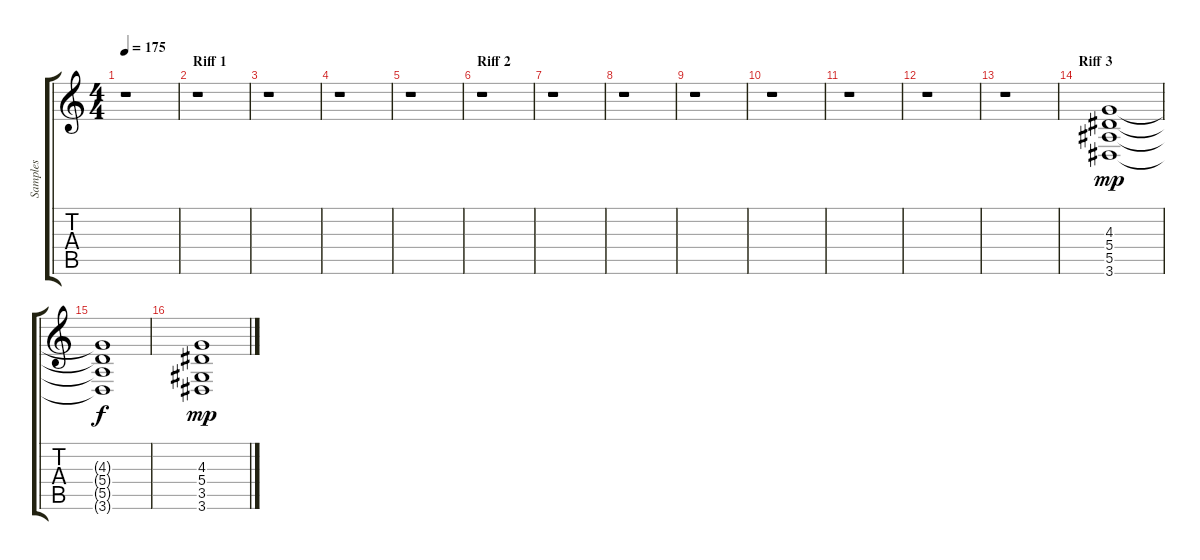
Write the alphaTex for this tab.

\track ("Samples" "Samples") {instrument synthstrings1}
\staff {score tabs}
\tuning (C5 G4 Eb4 Bb3 F3 C3) {hide}
\ts (4 4)
\tempo 175
\clef g2
\ks c
r.1{dy mp} |
\section ("" "Riff 1")
r.1 |
r.1 |
r.1 |
r.1 |
\section ("" "Riff 2")
r.1 |
r.1 |
r.1 |
r.1 |
r.1 |
r.1 |
r.1 |
r.1 |
\section ("" "Riff 3")
(4.3 5.4 5.5 3.6).1 |
(4.3{t} 5.4{t} 5.5{t} 3.6{t}).1{dy f} |
(4.3 5.4 3.5 3.6).1{dy mp}
